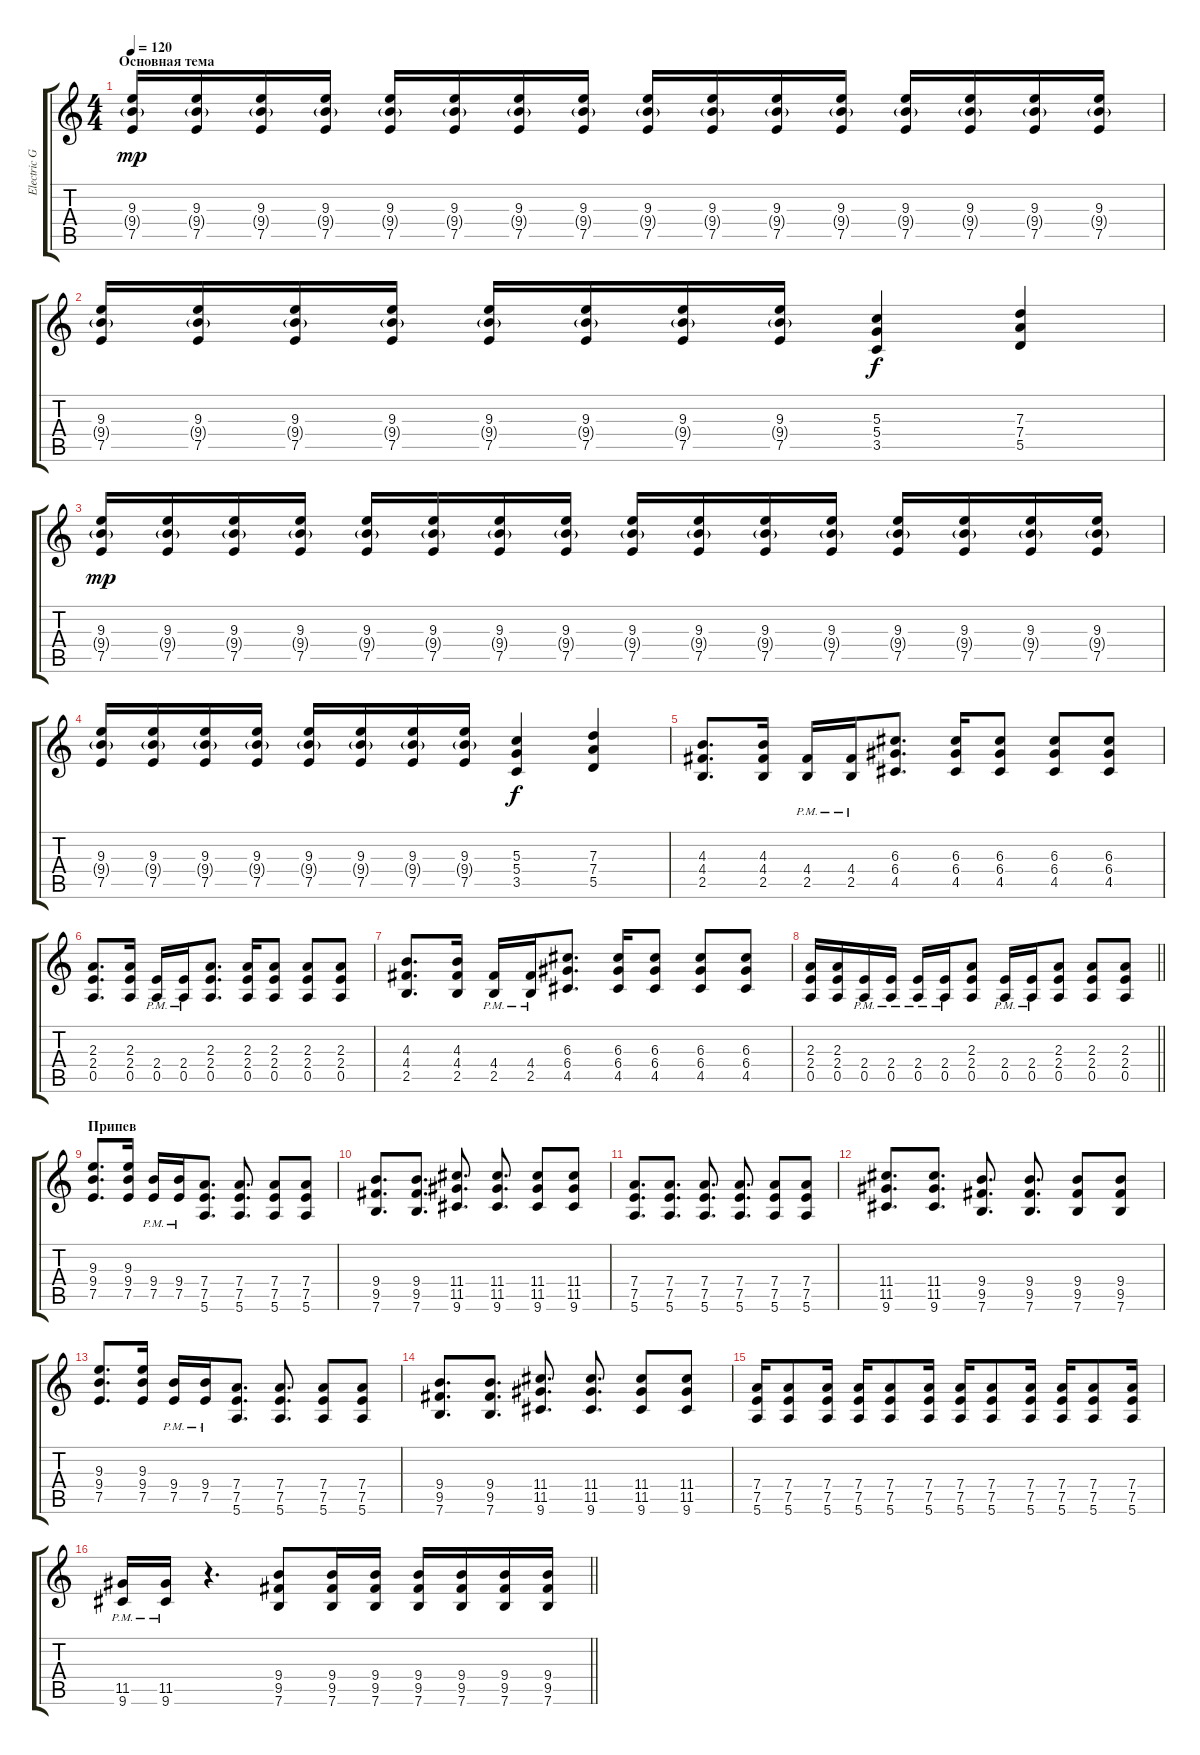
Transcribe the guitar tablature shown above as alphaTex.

\track ("Electric Guitar" "Electric G") {instrument distortionguitar}
\staff {score tabs}
\tuning (E4 B3 G3 D3 A2 E2) {hide}
\ts (4 4)
\section ("" "Основная тема")
\tempo 120
\clef g2
\ks c
(9.3 9.4{g} 7.5).16{dy mp} (9.3 9.4{g} 7.5).16 (9.3 9.4{g} 7.5).16 (9.3 9.4{g} 7.5).16 (9.3 9.4{g} 7.5).16 (9.3 9.4{g} 7.5).16 (9.3 9.4{g} 7.5).16 (9.3 9.4{g} 7.5).16 (9.3 9.4{g} 7.5).16 (9.3 9.4{g} 7.5).16 (9.3 9.4{g} 7.5).16 (9.3 9.4{g} 7.5).16 (9.3 9.4{g} 7.5).16 (9.3 9.4{g} 7.5).16 (9.3 9.4{g} 7.5).16 (9.3 9.4{g} 7.5).16 |
(9.3 9.4{g} 7.5).16 (9.3 9.4{g} 7.5).16 (9.3 9.4{g} 7.5).16 (9.3 9.4{g} 7.5).16 (9.3 9.4{g} 7.5).16 (9.3 9.4{g} 7.5).16 (9.3 9.4{g} 7.5).16 (9.3 9.4{g} 7.5).16 (5.3 5.4 3.5).4{dy f} (7.3 7.4 5.5).4 |
(9.3 9.4{g} 7.5).16{dy mp} (9.3 9.4{g} 7.5).16 (9.3 9.4{g} 7.5).16 (9.3 9.4{g} 7.5).16 (9.3 9.4{g} 7.5).16 (9.3 9.4{g} 7.5).16 (9.3 9.4{g} 7.5).16 (9.3 9.4{g} 7.5).16 (9.3 9.4{g} 7.5).16 (9.3 9.4{g} 7.5).16 (9.3 9.4{g} 7.5).16 (9.3 9.4{g} 7.5).16 (9.3 9.4{g} 7.5).16 (9.3 9.4{g} 7.5).16 (9.3 9.4{g} 7.5).16 (9.3 9.4{g} 7.5).16 |
(9.3 9.4{g} 7.5).16 (9.3 9.4{g} 7.5).16 (9.3 9.4{g} 7.5).16 (9.3 9.4{g} 7.5).16 (9.3 9.4{g} 7.5).16 (9.3 9.4{g} 7.5).16 (9.3 9.4{g} 7.5).16 (9.3 9.4{g} 7.5).16 (5.3 5.4 3.5).4{dy f} (7.3 7.4 5.5).4 |
(4.3 4.4 2.5).8{d} (4.3 4.4 2.5).16 (4.4{pm} 2.5{pm}).16 (4.4{pm} 2.5{pm}).16 (6.3 6.4 4.5).8{d} (6.3 6.4 4.5).16 (6.3 6.4 4.5).8 (6.3 6.4 4.5).8 (6.3 6.4 4.5).8 |
(2.3 2.4 0.5).8{d} (2.3 2.4 0.5).16 (2.4{pm} 0.5{pm}).16 (2.4{pm} 0.5{pm}).16 (2.3 2.4 0.5).8{d} (2.3 2.4 0.5).16 (2.3 2.4 0.5).8 (2.3 2.4 0.5).8 (2.3 2.4 0.5).8 |
(4.3 4.4 2.5).8{d} (4.3 4.4 2.5).16 (4.4{pm} 2.5{pm}).16 (4.4{pm} 2.5{pm}).16 (6.3 6.4 4.5).8{d} (6.3 6.4 4.5).16 (6.3 6.4 4.5).8 (6.3 6.4 4.5).8 (6.3 6.4 4.5).8 |
\barLineRight lightlight
(2.3 2.4 0.5).16 (2.3 2.4 0.5).16 (2.4{pm} 0.5{pm}).16 (2.4{pm} 0.5{pm}).16 (2.4{pm} 0.5{pm}).16 (2.4{pm} 0.5{pm}).16 (2.3 2.4 0.5).8 (2.4{pm} 0.5{pm}).16 (2.4{pm} 0.5{pm}).16 (2.3 2.4 0.5).8 (2.3 2.4 0.5).8 (2.3 2.4 0.5).8 |
\section ("" "Припев")
(9.3 9.4 7.5).8{d} (9.3 9.4 7.5).16 (9.4{pm} 7.5{pm}).16 (9.4{pm} 7.5{pm}).16 (7.4 7.5 5.6).8{d} (7.4 7.5 5.6).8{d} (7.4 7.5 5.6).8 (7.4 7.5 5.6).8 |
(9.4 9.5 7.6).8{d} (9.4 9.5 7.6).8{d} (11.4 11.5 9.6).8{d} (11.4 11.5 9.6).8{d} (11.4 11.5 9.6).8 (11.4 11.5 9.6).8 |
(7.4 7.5 5.6).8{d} (7.4 7.5 5.6).8{d} (7.4 7.5 5.6).8{d} (7.4 7.5 5.6).8{d} (7.4 7.5 5.6).8 (7.4 7.5 5.6).8 |
(11.4 11.5 9.6).8{d} (11.4 11.5 9.6).8{d} (9.4 9.5 7.6).8{d} (9.4 9.5 7.6).8{d} (9.4 9.5 7.6).8 (9.4 9.5 7.6).8 |
(9.3 9.4 7.5).8{d} (9.3 9.4 7.5).16 (9.4{pm} 7.5{pm}).16 (9.4{pm} 7.5{pm}).16 (7.4 7.5 5.6).8{d} (7.4 7.5 5.6).8{d} (7.4 7.5 5.6).8 (7.4 7.5 5.6).8 |
(9.4 9.5 7.6).8{d} (9.4 9.5 7.6).8{d} (11.4 11.5 9.6).8{d} (11.4 11.5 9.6).8{d} (11.4 11.5 9.6).8 (11.4 11.5 9.6).8 |
(7.4 7.5 5.6).16 (7.4 7.5 5.6).8 (7.4 7.5 5.6).16 (7.4 7.5 5.6).16 (7.4 7.5 5.6).8 (7.4 7.5 5.6).16 (7.4 7.5 5.6).16 (7.4 7.5 5.6).8 (7.4 7.5 5.6).16 (7.4 7.5 5.6).16 (7.4 7.5 5.6).8 (7.4 7.5 5.6).16 |
\barLineRight lightlight
(11.5{pm} 9.6{pm}).16 (11.5{pm} 9.6{pm}).16 r.4{d} (9.4 9.5 7.6).8 (9.4 9.5 7.6).16 (9.4 9.5 7.6).16 (9.4 9.5 7.6).16 (9.4 9.5 7.6).16 (9.4 9.5 7.6).16 (9.4 9.5 7.6).16
